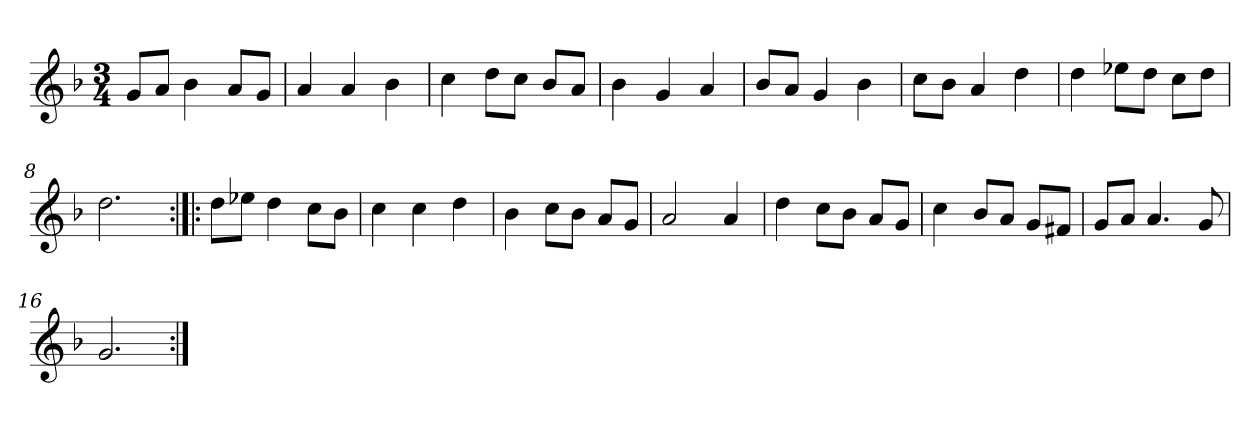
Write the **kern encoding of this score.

**kern
*part1
*staff1
*clefG2
*k[b-]
*G:dor
*M3/4
*MM120
=1
8g/L
8a/J
4b-
8a/L
8g/J
=2
4a
4a
4b-
=3
4cc
8dd\L
8cc\J
8b-/L
8a/J
=4
4b-
4g
4a
=5
8b-/L
8a/J
4g
4b-
=6
8cc\L
8b-\J
4a
4dd
=7
4dd
8ee-X\L
8dd\J
8cc\L
8dd\J
=8
2.dd
=9:|!|:
8dd\L
8ee-X\J
4dd
8cc\L
8b-\J
=10
4cc
4cc
4dd
=11
4b-
8cc\L
8b-\J
8a/L
8g/J
=12
2a
4a
=13
4dd
8cc\L
8b-\J
8a/L
8g/J
=14
4cc
8b-/L
8a/J
8g/L
8f#X/J
=15
8g/L
8a/J
4.a
8g
=16
2.g
=:|!
*-
